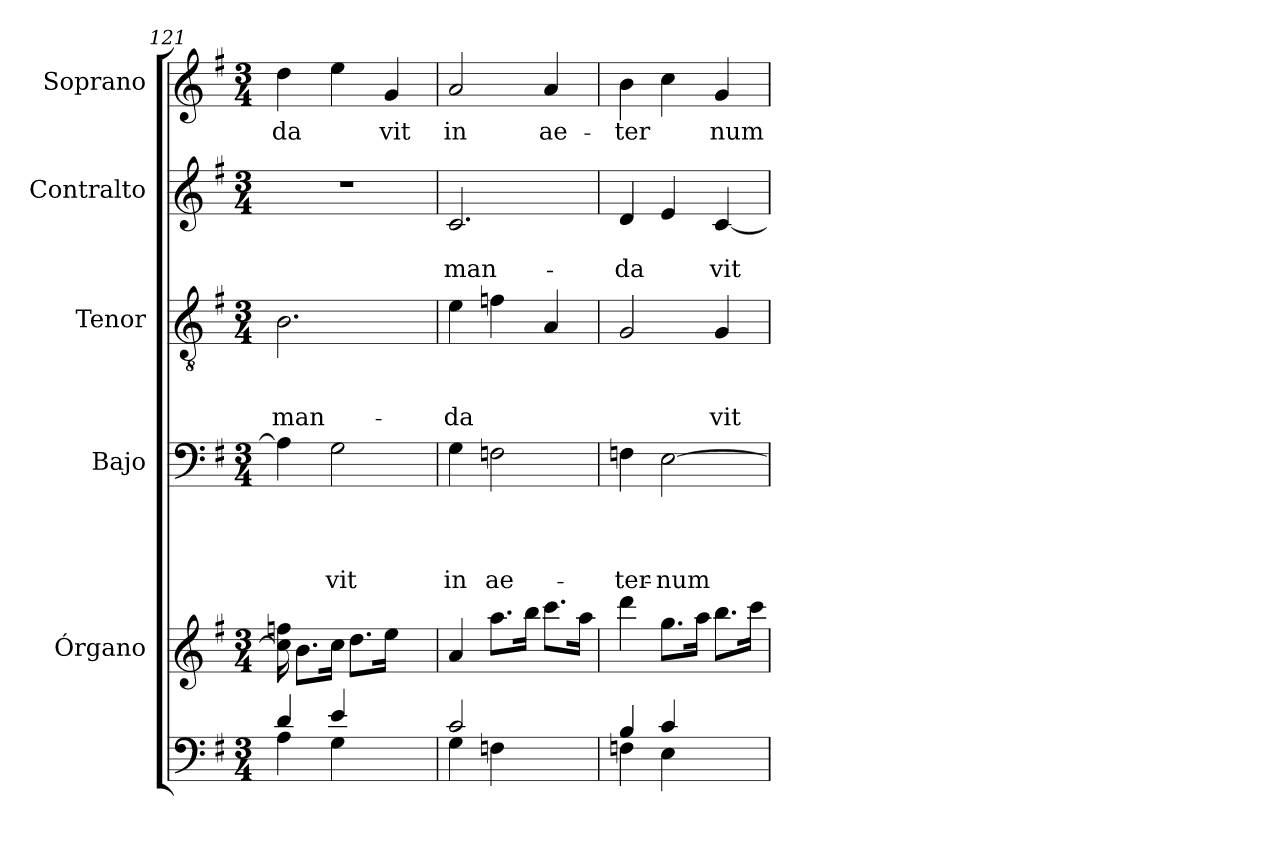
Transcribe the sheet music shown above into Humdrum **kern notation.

**kern	**kern	**kern	**text	**text	**text	**text	**kern	**text	**text	**text	**kern	**text	**text	**kern	**text
*part6	*part5	*part4	*part4	*part4	*part4	*part4	*part3	*part3	*part3	*part3	*part2	*part2	*part2	*part1	*part1
*staff6	*staff5	*staff4	*staff4	*staff4	*staff4	*staff4	*staff3	*staff3	*staff3	*staff3	*staff2	*staff2	*staff2	*staff1	*staff1
*	*I"Órgano	*I"Bajo	*	*	*	*	*I"Tenor	*	*	*	*I"Contralto	*	*	*I"Soprano	*
*clefF4	*clefG2	*clefF4	*	*	*	*	*clefGv2	*	*	*	*clefG2	*	*	*clefG2	*
*k[f#]	*k[f#]	*k[f#]	*	*	*	*	*k[f#]	*	*	*	*k[f#]	*	*	*k[f#]	*
*G:	*G:	*G:	*	*	*	*	*G:	*	*	*	*G:	*	*	*G:	*
*M3/4	*M3/4	*M3/4	*	*	*	*	*M3/4	*	*	*	*M3/4	*	*	*M3/4	*
=121	=121	=121	=121	=121	=121	=121	=121	=121	=121	=121	=121	=121	=121	=121	=121
*^	*	*	*	*	*	*	*	*	*	*	*	*	*	*	*
!	!	!	!	!	!	!	!	!	!	!	!LO:LY:b	!	!	!	!	!LO:LY:b
4d/	4A\	16cc\] 16ffn\	4A\]	.	.	.	.	2.B\	.	.	man-	2.r	.	.	4dd\	-da
.	.	8.b\L	.	.	.	.	.	.	.	.	.	.	.	.	.	.
!	!	!	!	!	!	!	!LO:LY:b	!	!	!	!	!	!	!	!	!
4e/	4G\	16cc\Jk	2G\	.	.	.	-vit	.	.	.	.	.	.	.	4ee\	.
.	.	8.dd\L	.	.	.	.	.	.	.	.	.	.	.	.	.	.
!	!	!	!	!	!	!	!	!	!	!	!	!	!	!	!	!LO:LY:b
4ryy	4ryy	16ee\Jk	.	.	.	.	.	.	.	.	.	.	.	.	4g/	vit
.	.	8.ryy	.	.	.	.	.	.	.	.	.	.	.	.	.	.
=122	=122	=122	=122	=122	=122	=122	=122	=122	=122	=122	=122	=122	=122	=122	=122	=122
!	!	!	!	!	!	!	!LO:LY:b	!	!	!	!LO:LY:b	!	!	!LO:LY:b	!	!LO:LY:b
2c/	4G\	4a/	4G\	.	.	.	in	4e\	.	.	-da	2.c/	.	man-	2a/	in
!	!	!	!	!	!	!	!LO:LY:b	!	!	!	!	!	!	!	!	!
.	4Fn\	8.aa\L	2Fn\	.	.	.	ae-	4fn\	.	.	.	.	.	.	.	.
.	.	16bb\Jk	.	.	.	.	.	.	.	.	.	.	.	.	.	.
!	!	!	!	!	!	!	!	!	!	!	!	!	!	!	!	!LO:LY:b
4ryy	4ryy	8.ccc\L	.	.	.	.	.	4A/	.	.	.	.	.	.	4a/	ae-
.	.	16aa\Jk	.	.	.	.	.	.	.	.	.	.	.	.	.	.
=123	=123	=123	=123	=123	=123	=123	=123	=123	=123	=123	=123	=123	=123	=123	=123	=123
!	!	!	!	!	!	!	!LO:LY:b	!	!	!	!	!	!	!LO:LY:b	!	!LO:LY:b
4B/	4Fn\	4ddd\	4Fn\	.	.	.	-ter-	2G/	.	.	.	4d/	.	-da	4b\	-ter
!	!	!	!	!	!	!	!LO:LY:b	!	!	!	!	!	!	!	!	!
4c/	4E\	8.gg\L	[>2E\	.	.	.	-num	.	.	.	.	4e/	.	.	4cc\	.
.	.	16aa\Jk	.	.	.	.	.	.	.	.	.	.	.	.	.	.
!	!	!	!	!	!	!	!	!	!	!	!LO:LY:b	!	!	!LO:LY:b	!	!LO:LY:b
4ryy	4ryy	8.bb\L	.	.	.	.	.	4G/	.	.	vit	[<4c/	.	vit	4g/	num
.	.	16ccc\Jk	.	.	.	.	.	.	.	.	.	.	.	.	.	.
*v	*v	*	*	*	*	*	*	*	*	*	*	*	*	*	*	*
=	=	=	=	=	=	=	=	=	=	=	=	=	=	=	=
*-	*-	*-	*-	*-	*-	*-	*-	*-	*-	*-	*-	*-	*-	*-	*-
